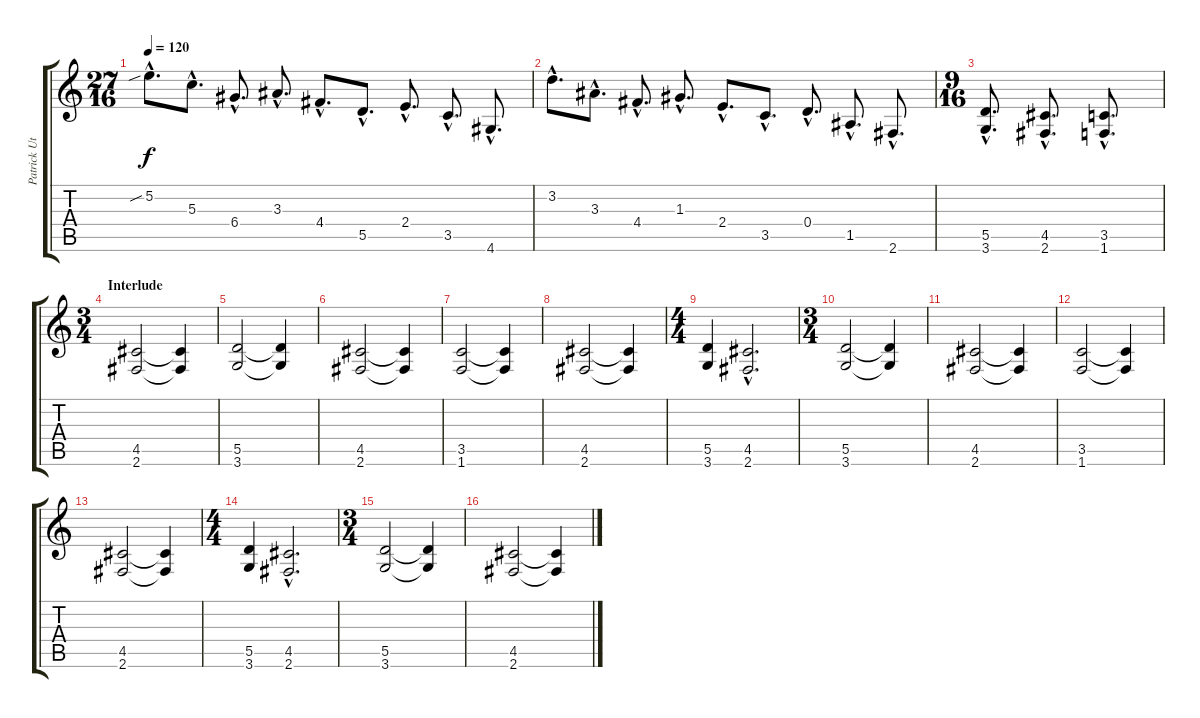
\track ("Patrick Uterwijk" "Patrick Ut") {instrument distortionguitar}
\staff {score tabs}
\tuning (E4 B3 G3 D3 A2 E2) {hide}
\ts (27 16)
\tempo 120
\clef g2
\ks c
5.2{sib hac}.8{d dy f} 5.3{hac}.8{d} 6.4{hac}.8{d} 3.3{hac}.8{d} 4.4{hac}.8{d} 5.5{hac}.8{d} 2.4{hac}.8{d} 3.5{hac}.8{d} 4.6{hac}.8{d} |
3.2{hac}.8{d} 3.3{hac}.8{d} 4.4{hac}.8{d} 1.3{hac}.8{d} 2.4{hac}.8{d} 3.5{hac}.8{d} 0.4{hac}.8{d} 1.5{hac}.8{d} 2.6{hac}.8{d} |
\ts (9 16)
(5.5{hac} 3.6{hac}).8{d} (4.5{hac} 2.6{hac}).8{d} (3.5{hac} 1.6{hac}).8{d} |
\ts (3 4)
\section ("" "Interlude")
(4.5 2.6).2 (4.5{t} 2.6{t}).4 |
(5.5 3.6).2 (5.5{t} 3.6{t}).4 |
(4.5 2.6).2 (4.5{t} 2.6{t}).4 |
(3.5 1.6).2 (3.5{t} 1.6{t}).4 |
(4.5 2.6).2 (4.5{t} 2.6{t}).4 |
\ts (4 4)
(5.5 3.6).4 (4.5{hac} 2.6{hac}).2{d} |
\ts (3 4)
(5.5 3.6).2 (5.5{t} 3.6{t}).4 |
(4.5 2.6).2 (4.5{t} 2.6{t}).4 |
(3.5 1.6).2 (3.5{t} 1.6{t}).4 |
(4.5 2.6).2 (4.5{t} 2.6{t}).4 |
\ts (4 4)
(5.5 3.6).4 (4.5{hac} 2.6{hac}).2{d} |
\ts (3 4)
(5.5 3.6).2 (5.5{t} 3.6{t}).4 |
(4.5 2.6).2 (4.5{t} 2.6{t}).4
